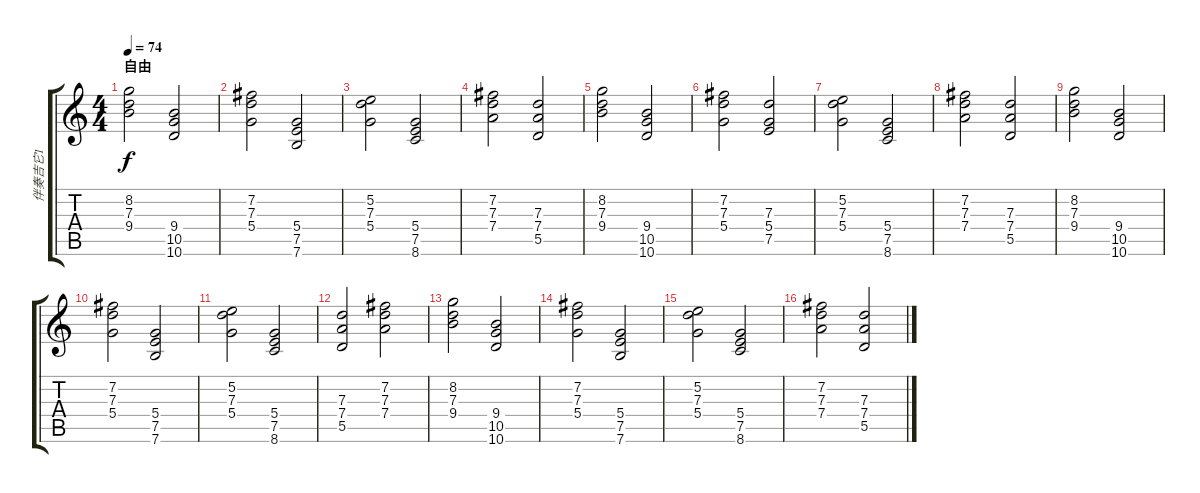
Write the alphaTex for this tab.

\track ("伴奏吉它1" "伴奏吉它1") {instrument electricguitarclean}
\staff {score tabs}
\tuning (E4 B3 G3 D3 A2 E2) {hide}
\ts (4 4)
\section ("" "自由")
\tempo 74
\clef g2
\ks c
(8.2 7.3 9.4).2{dy f volume 12 instrument tremolostrings} (9.4 10.5 10.6).2 |
(7.2 7.3 5.4).2 (5.4 7.5 7.6).2 |
(5.2 7.3 5.4).2 (5.4 7.5 8.6).2 |
(7.2 7.3 7.4).2 (7.3 7.4 5.5).2 |
(8.2 7.3 9.4).2 (9.4 10.5 10.6).2 |
(7.2 7.3 5.4).2 (7.3 5.4 7.5).2 |
(5.2 7.3 5.4).2 (5.4 7.5 8.6).2 |
(7.2 7.3 7.4).2 (7.3 7.4 5.5).2 |
(8.2 7.3 9.4).2 (9.4 10.5 10.6).2 |
(7.2 7.3 5.4).2 (5.4 7.5 7.6).2 |
(5.2 7.3 5.4).2 (5.4 7.5 8.6).2 |
(7.3 7.4 5.5).2 (7.2 7.3 7.4).2 |
(8.2 7.3 9.4).2 (9.4 10.5 10.6).2 |
(7.2 7.3 5.4).2 (5.4 7.5 7.6).2 |
(5.2 7.3 5.4).2 (5.4 7.5 8.6).2 |
(7.2 7.3 7.4).2 (7.3 7.4 5.5).2{txt ""}
